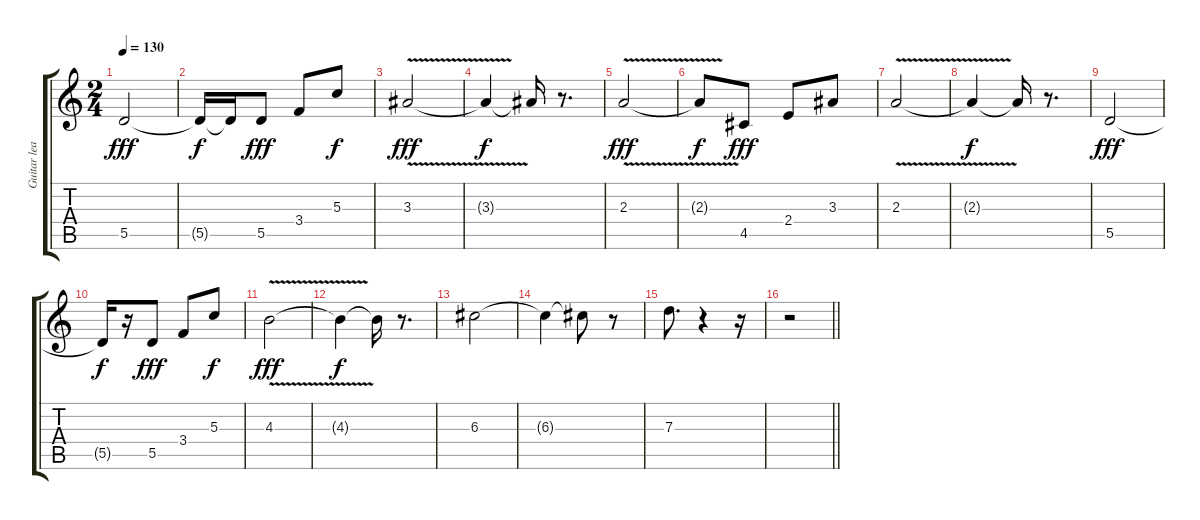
\track ("Guitar lead" "Guitar lea") {solo instrument acousticguitarsteel}
\staff {score tabs}
\tuning (E4 B3 G3 D3 A2 E2) {hide}
\ts (2 4)
\tempo 130
\clef g2
\ks c
5.5.2{dy fff} |
5.5{t}.16{dy f} 5.5{t}.16 5.5.8{dy fff} 3.4.8 5.3.8{dy f} |
3.3{v}.2{dy fff} |
3.3{t}.4{dy f} 3.3{t}.16 r.8{d} |
2.3{v}.2{dy fff} |
2.3{t}.8{dy f} 4.5.8{dy fff} 2.4.8 3.3.8 |
2.3{v}.2 |
2.3{t}.4{dy f} 2.3{t}.16 r.8{d} |
5.5.2{dy fff} |
5.5{t}.16{dy f} r.16 5.5.8{dy fff} 3.4.8 5.3.8{dy f} |
4.3{v}.2{dy fff} |
4.3{t}.4{dy f} 4.3{t}.16 r.8{d} |
6.3.2 |
6.3{t}.4 6.3{t}.8 r.8 |
7.3.8{d} r.4 r.16 |
\barLineRight lightlight
r.2
